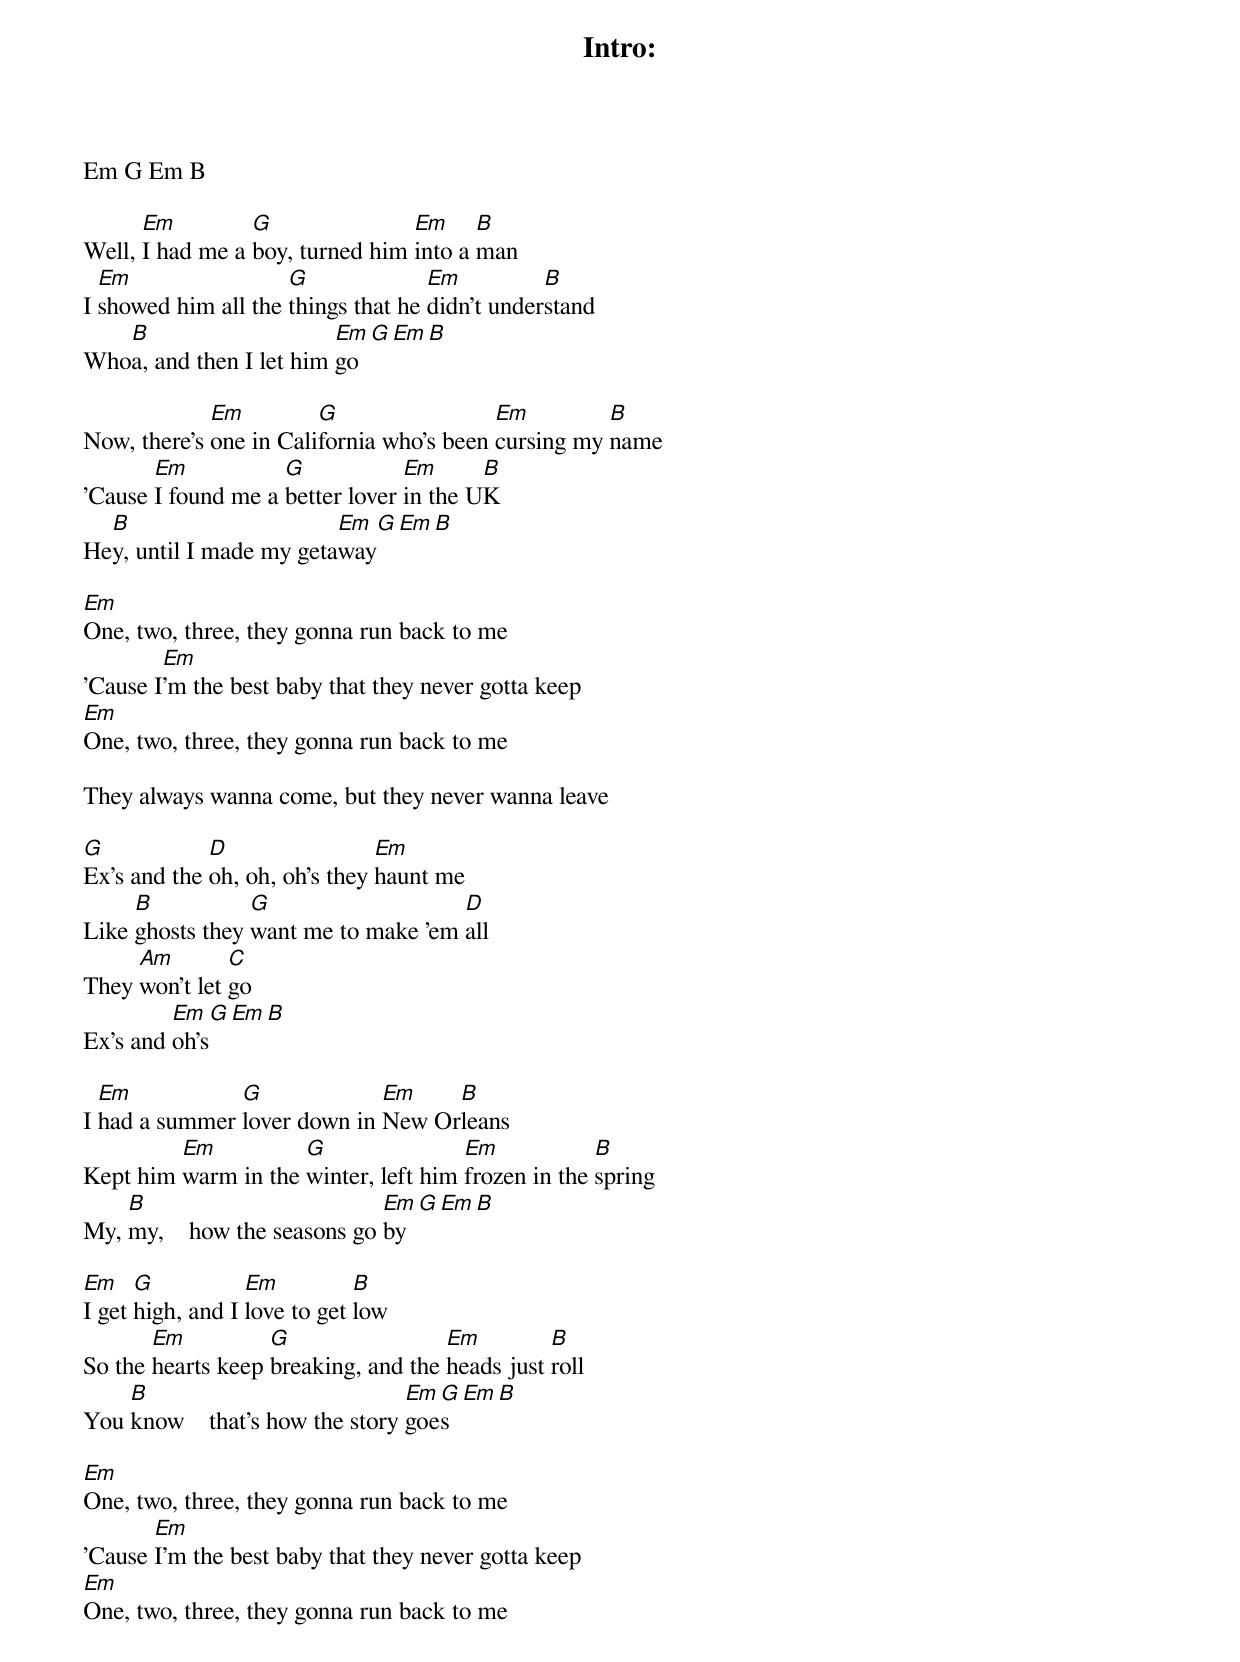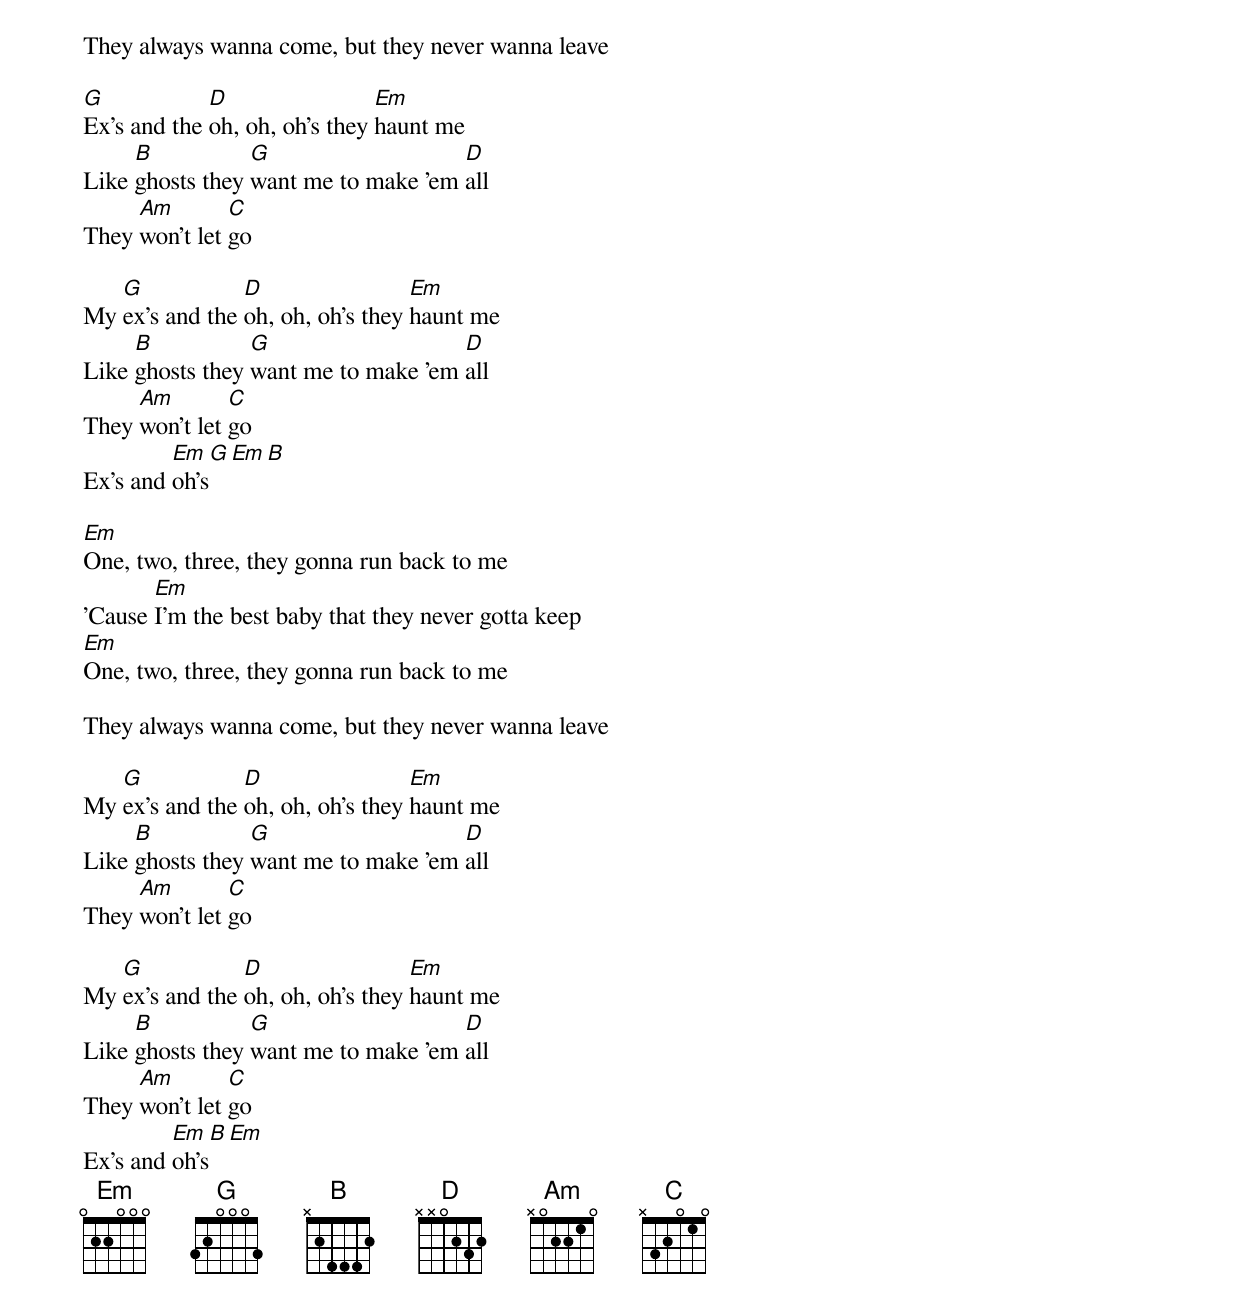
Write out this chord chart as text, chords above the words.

Intro:
Em G Em B

      Em         G               Em     B
Well, I had me a boy, turned him into a man
  Em                 G              Em          B
I showed him all the things that he didn't understand
   B                     Em G Em B
Whoa, and then I let him go

             Em         G                 Em         B
Now, there's one in California who's been cursing my name
       Em           G            Em      B
'Cause I found me a better lover in the UK
  B                      Em G Em B
Hey, until I made my getaway

Em
One, two, three, they gonna run back to me
        Em
'Cause I'm the best baby that they never gotta keep
Em
One, two, three, they gonna run back to me

They always wanna come, but they never wanna leave

G            D                 Em
Ex's and the oh, oh, oh's they haunt me
     B           G                   D
Like ghosts they want me to make 'em all
     Am        C
They won't let go
         Em  G Em B
Ex's and oh's

  Em           G             Em    B
I had a summer lover down in New Orleans
         Em          G                Em            B
Kept him warm in the winter, left him frozen in the spring
    B                         Em G Em B
My, my,    how the seasons go by

Em    G           Em          B
I get high, and I love to get low
       Em          G                 Em         B
So the hearts keep breaking, and the heads just roll
    B                            Em G Em B
You know    that's how the story goes

Em
One, two, three, they gonna run back to me
       Em
'Cause I'm the best baby that they never gotta keep
Em
One, two, three, they gonna run back to me

They always wanna come, but they never wanna leave

G            D                 Em
Ex's and the oh, oh, oh's they haunt me
     B           G                   D
Like ghosts they want me to make 'em all
     Am        C
They won't let go

   G            D                 Em
My ex's and the oh, oh, oh's they haunt me
     B           G                   D
Like ghosts they want me to make 'em all
     Am        C
They won't let go
         Em  G Em B
Ex's and oh's

Em
One, two, three, they gonna run back to me
       Em
'Cause I'm the best baby that they never gotta keep
Em
One, two, three, they gonna run back to me

They always wanna come, but they never wanna leave

   G            D                 Em
My ex's and the oh, oh, oh's they haunt me
     B           G                   D
Like ghosts they want me to make 'em all
     Am        C
They won't let go

   G            D                 Em
My ex's and the oh, oh, oh's they haunt me
     B           G                   D
Like ghosts they want me to make 'em all
     Am        C
They won't let go
         Em   B  Em
Ex's and oh's
